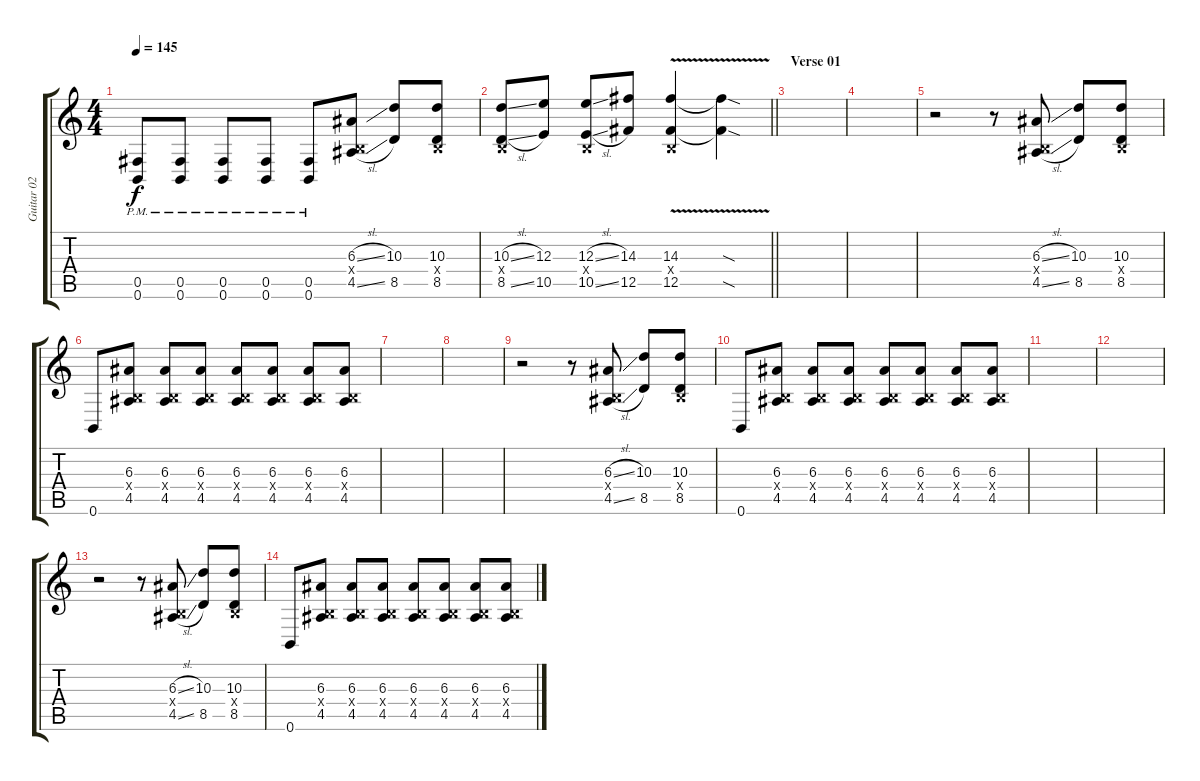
\track ("Guitar 02" "Guitar 02") {instrument overdrivenguitar}
\staff {score tabs}
\tuning (Db4 Ab3 E3 B2 Gb2 B1) {hide}
\ts (4 4)
\tempo 145
\clef g2
\ks c
(0.5{pm} 0.6{pm}).8{dy f} (0.5{pm} 0.6{pm}).8 (0.5{pm} 0.6{pm}).8 (0.5{pm} 0.6{pm}).8 (0.5{pm} 0.6{pm}).8 (6.3{sl} 0.4{x} 4.5{sl}).8 (10.3 8.5).8 (10.3 0.4{x} 8.5).8 |
\barLineRight lightlight
(10.3{sl} 0.4{x} 8.5{sl}).8 (12.3 10.5).8 (12.3{sl} 0.4{x} 10.5{sl}).8 (14.3 12.5).8 (14.3{v} 0.4{x} 12.5{v}).4 (14.3{sod t} 12.5{sod t}).4 |
\section ("" "Verse 01")
|
|
r.2 r.8 (6.3{sl} 0.4{x} 4.5{sl}).8 (10.3 8.5).8 (10.3 0.4{x} 8.5).8 |
0.6.8 (6.3 0.4{x} 4.5).8 (6.3 0.4{x} 4.5).8 (6.3 0.4{x} 4.5).8 (6.3 0.4{x} 4.5).8 (6.3 0.4{x} 4.5).8 (6.3 0.4{x} 4.5).8 (6.3 0.4{x} 4.5).8 |
|
|
r.2 r.8 (6.3{sl} 0.4{x} 4.5{sl}).8 (10.3 8.5).8 (10.3 0.4{x} 8.5).8 |
0.6.8 (6.3 0.4{x} 4.5).8 (6.3 0.4{x} 4.5).8 (6.3 0.4{x} 4.5).8 (6.3 0.4{x} 4.5).8 (6.3 0.4{x} 4.5).8 (6.3 0.4{x} 4.5).8 (6.3 0.4{x} 4.5).8 |
|
|
r.2 r.8 (6.3{sl} 0.4{x} 4.5{sl}).8 (10.3 8.5).8 (10.3 0.4{x} 8.5).8 |
0.6.8 (6.3 0.4{x} 4.5).8 (6.3 0.4{x} 4.5).8 (6.3 0.4{x} 4.5).8 (6.3 0.4{x} 4.5).8 (6.3 0.4{x} 4.5).8 (6.3 0.4{x} 4.5).8 (6.3 0.4{x} 4.5).8
